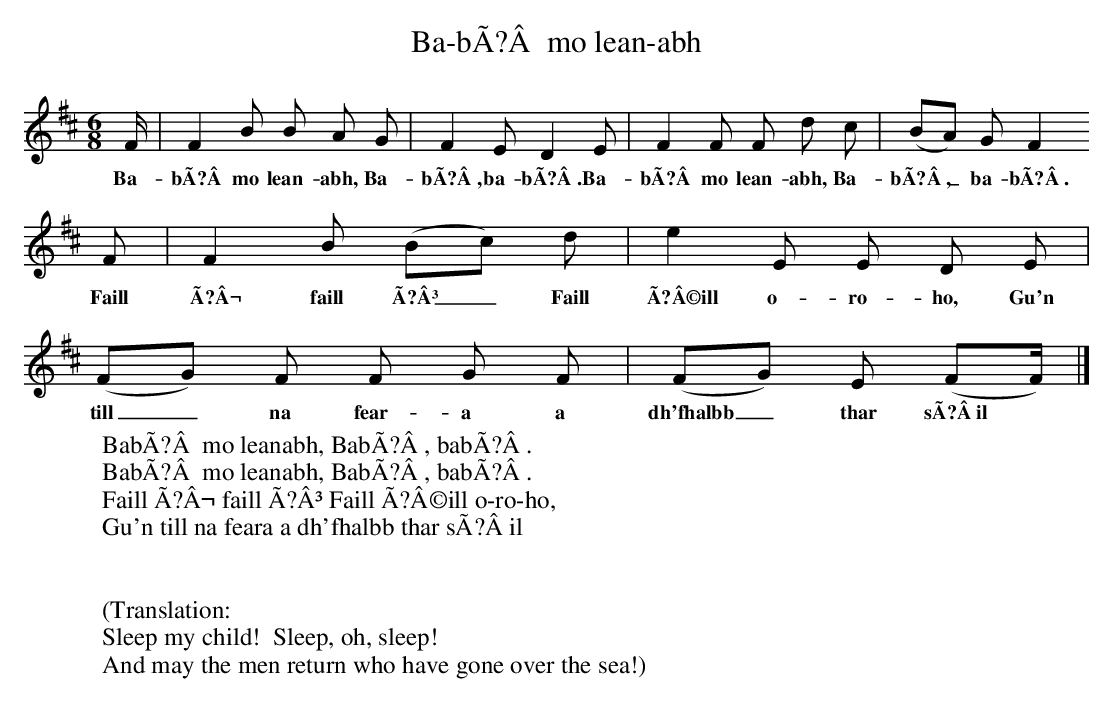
X:1
T:Ba-bÃ?Â  mo lean-abh
M:6/8     %Meter
L:1/8     %
K:D
F/ |F2 B B A G |F2 E D2 E |F2 F F d c | (BA) G F2
w:Ba-bÃ?Â  mo lean-abh, Ba-bÃ?Â , ba-bÃ?Â . Ba-bÃ?Â  mo lean-abh, Ba-bÃ?Â ,_ ba-bÃ?Â .
 F |F2 B (Bc) d |e2 E E D E |(FG) F F G F | (FG) E (FF/)  |]
w:Faill Ã?Â¬ faill Ã?Â³_ Faill Ã?Â©ill o-ro-ho, Gu'n till_ na fear-a a dh'fhalbb_ thar sÃ?Â il*
W:BabÃ?Â  mo leanabh, BabÃ?Â , babÃ?Â .
W:BabÃ?Â  mo leanabh, BabÃ?Â , babÃ?Â .
W:Faill Ã?Â¬ faill Ã?Â³ Faill Ã?Â©ill o-ro-ho,
W:Gu'n till na feara a dh'fhalbb thar sÃ?Â il
W:
W:
W:(Translation:
W:Sleep my child!  Sleep, oh, sleep!
W:And may the men return who have gone over the sea!)
